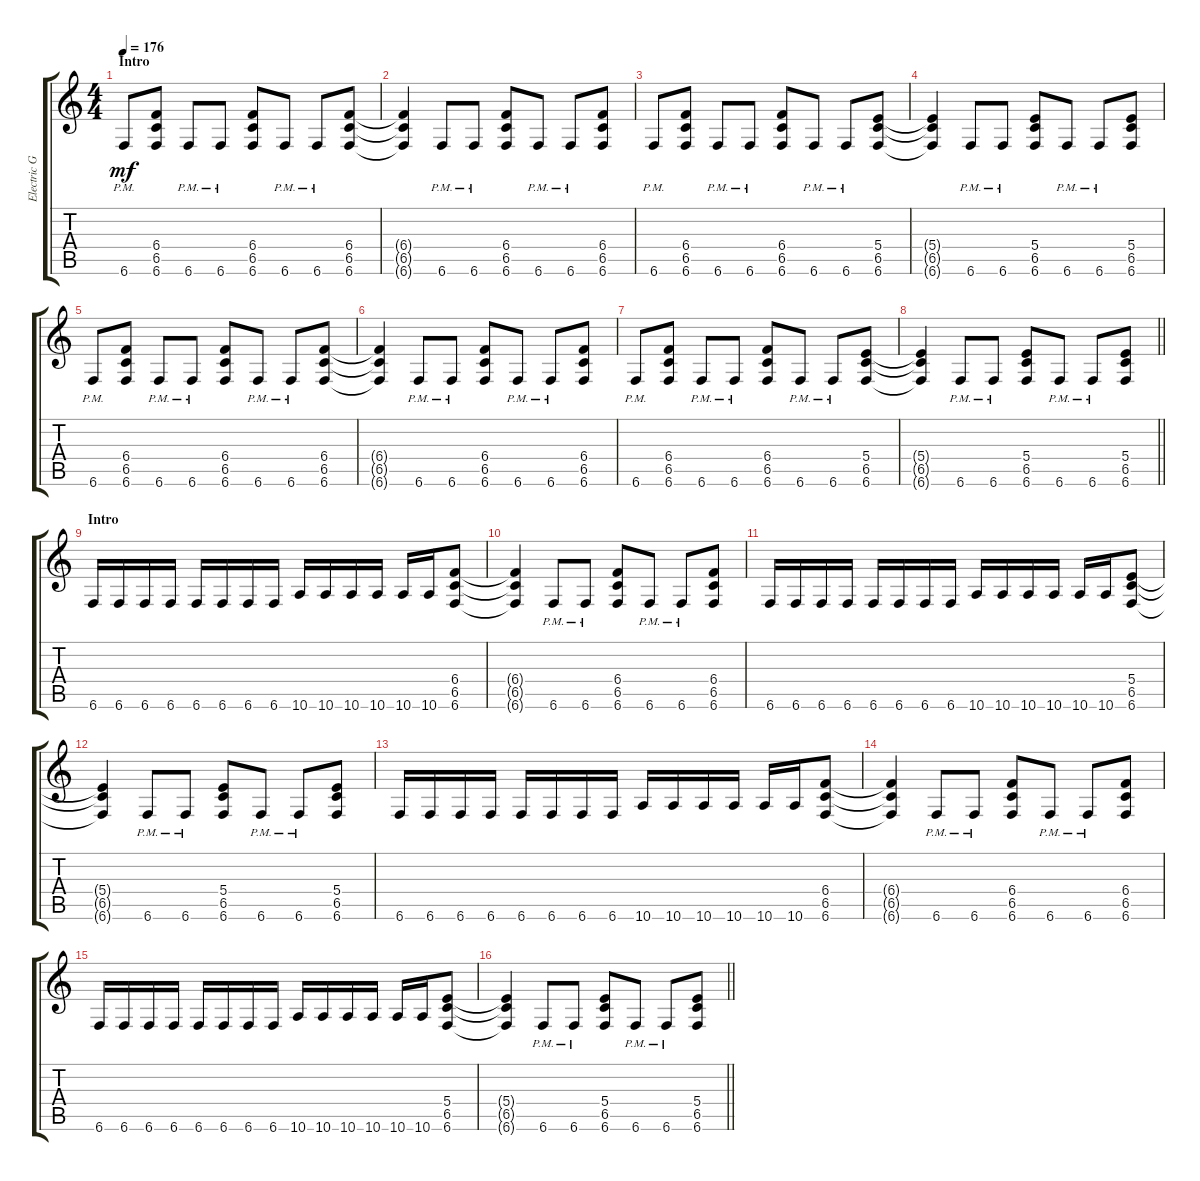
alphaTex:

\track ("Electric Guitar" "Electric G") {instrument distortionguitar}
\staff {score tabs}
\tuning (Eb4 B3 Gb3 B2 Gb2 B1) {hide}
\ts (4 4)
\section ("" "Intro")
\tempo 176
\clef g2
\ks c
6.6{pm}.8{dy mf} (6.4 6.5 6.6).8 6.6{pm}.8 6.6{pm}.8 (6.4 6.5 6.6).8 6.6{pm}.8 6.6{pm}.8 (6.4 6.5 6.6).8 |
(6.4{t} 6.5{t} 6.6{t}).4 6.6{pm}.8 6.6{pm}.8 (6.4 6.5 6.6).8 6.6{pm}.8 6.6{pm}.8 (6.4 6.5 6.6).8 |
6.6{pm}.8 (6.4 6.5 6.6).8 6.6{pm}.8 6.6{pm}.8 (6.4 6.5 6.6).8 6.6{pm}.8 6.6{pm}.8 (5.4 6.5 6.6).8 |
(5.4{t} 6.5{t} 6.6{t}).4 6.6{pm}.8 6.6{pm}.8 (5.4 6.5 6.6).8 6.6{pm}.8 6.6{pm}.8 (5.4 6.5 6.6).8 |
6.6{pm}.8 (6.4 6.5 6.6).8 6.6{pm}.8 6.6{pm}.8 (6.4 6.5 6.6).8 6.6{pm}.8 6.6{pm}.8 (6.4 6.5 6.6).8 |
(6.4{t} 6.5{t} 6.6{t}).4 6.6{pm}.8 6.6{pm}.8 (6.4 6.5 6.6).8 6.6{pm}.8 6.6{pm}.8 (6.4 6.5 6.6).8 |
6.6{pm}.8 (6.4 6.5 6.6).8 6.6{pm}.8 6.6{pm}.8 (6.4 6.5 6.6).8 6.6{pm}.8 6.6{pm}.8 (5.4 6.5 6.6).8 |
\barLineRight lightlight
(5.4{t} 6.5{t} 6.6{t}).4 6.6{pm}.8 6.6{pm}.8 (5.4 6.5 6.6).8 6.6{pm}.8 6.6{pm}.8 (5.4 6.5 6.6).8 |
\section ("" "Intro")
6.6.16 6.6.16 6.6.16 6.6.16 6.6.16 6.6.16 6.6.16 6.6.16 10.6.16 10.6.16 10.6.16 10.6.16 10.6.16 10.6.16 (6.4 6.5 6.6).8 |
(6.4{t} 6.5{t} 6.6{t}).4 6.6{pm}.8 6.6{pm}.8 (6.4 6.5 6.6).8 6.6{pm}.8 6.6{pm}.8 (6.4 6.5 6.6).8 |
6.6.16 6.6.16 6.6.16 6.6.16 6.6.16 6.6.16 6.6.16 6.6.16 10.6.16 10.6.16 10.6.16 10.6.16 10.6.16 10.6.16 (5.4 6.5 6.6).8 |
(5.4{t} 6.5{t} 6.6{t}).4 6.6{pm}.8 6.6{pm}.8 (5.4 6.5 6.6).8 6.6{pm}.8 6.6{pm}.8 (5.4 6.5 6.6).8 |
6.6.16 6.6.16 6.6.16 6.6.16 6.6.16 6.6.16 6.6.16 6.6.16 10.6.16 10.6.16 10.6.16 10.6.16 10.6.16 10.6.16 (6.4 6.5 6.6).8 |
(6.4{t} 6.5{t} 6.6{t}).4 6.6{pm}.8 6.6{pm}.8 (6.4 6.5 6.6).8 6.6{pm}.8 6.6{pm}.8 (6.4 6.5 6.6).8 |
6.6.16 6.6.16 6.6.16 6.6.16 6.6.16 6.6.16 6.6.16 6.6.16 10.6.16 10.6.16 10.6.16 10.6.16 10.6.16 10.6.16 (5.4 6.5 6.6).8 |
\barLineRight lightlight
(5.4{t} 6.5{t} 6.6{t}).4 6.6{pm}.8 6.6{pm}.8 (5.4 6.5 6.6).8 6.6{pm}.8 6.6{pm}.8 (5.4 6.5 6.6).8
